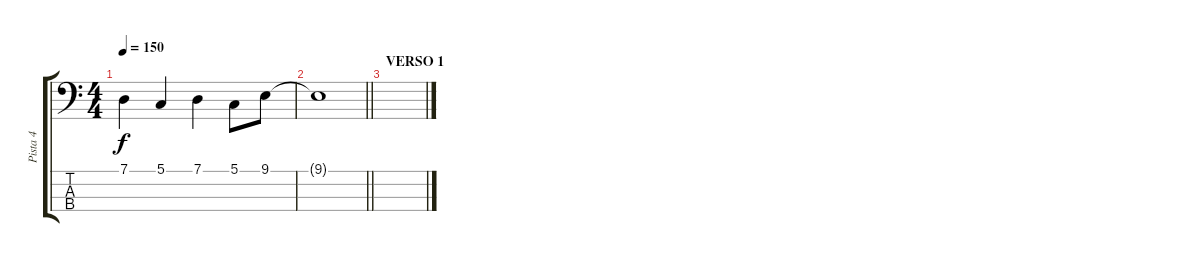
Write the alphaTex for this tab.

\track ("Pista 4" "Pista 4") {instrument trombone}
\staff {score tabs}
\tuning (G2 D2 A1 E1) {hide}
\ts (4 4)
\tempo 150
\clef f4
\ks c
7.1.4{dy f} 5.1.4 7.1.4 5.1.8 9.1.8 |
\barLineRight lightlight
9.1{t}.1 |
\section ("" "VERSO 1")
